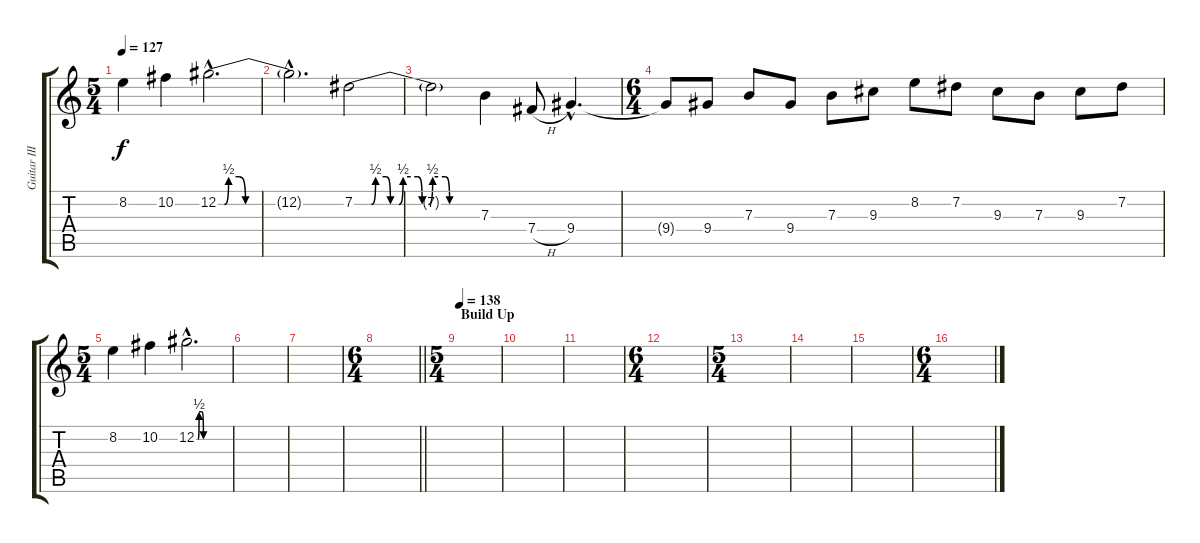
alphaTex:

\track ("Guitar III Delay 3" "Guitar III") {instrument distortionguitar}
\staff {score tabs}
\tuning (Db4 Ab3 E3 B2 Gb2 Db2) {hide}
\ts (5 4)
\tempo 127
\clef g2
\ks c
8.2.4{dy f} 10.2.4 12.2{be (custom 0 0 3 0 5 2 10 2 13 0 60 0) hac}.2{d} |
12.2{hac t}.2{d} 7.2{be (custom 0 0 8 0 10 2 15 2 17 0 21 0 23 2 30 2 32 0 35 0 37 2 43 2 45 0 60 0)}.2 |
7.2{t}.2 7.3.4 7.4{h}.8 9.4{hac}.4{d} |
\ts (6 4)
9.4{t}.8 9.4.8 7.3.8 9.4.8 7.3.8 9.3.8 8.2.8 7.2.8 9.3.8 7.3.8 9.3.8 7.2.8 |
\ts (5 4)
8.2.4 10.2.4 12.2{be (custom 0 0 3 0 5 2 10 2 13 0 60 0) hac}.2{d} |
|
|
\ts (6 4)
\barLineRight lightlight
|
\ts (5 4)
\section ("" "Build Up")
\tempo 138
|
|
|
\ts (6 4)
|
\ts (5 4)
|
|
|
\ts (6 4)
